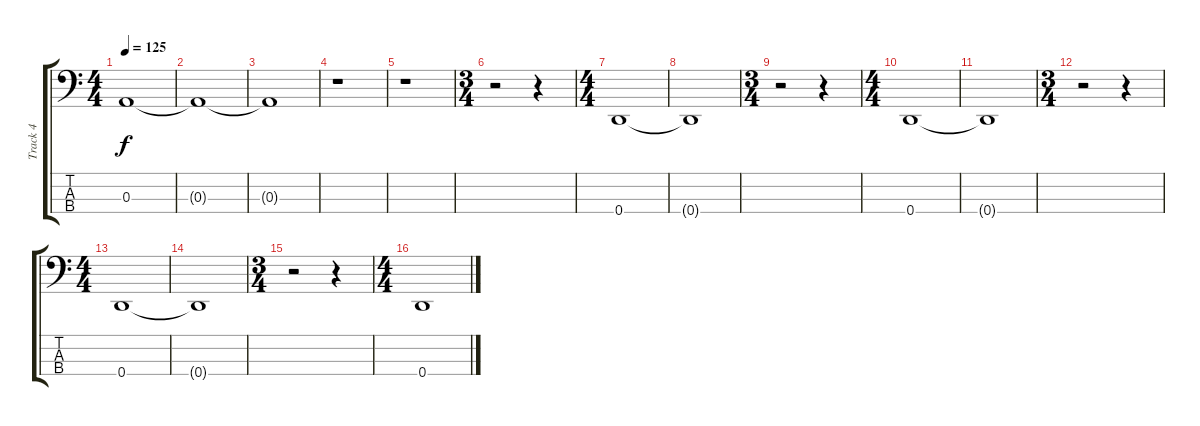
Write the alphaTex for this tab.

\track ("Track 4" "Track 4") {instrument electricbassfinger}
\staff {score tabs}
\tuning (G2 D2 A1 D1) {hide}
\ts (4 4)
\tempo 125
\clef f4
\ks c
0.3.1{dy f} |
0.3{t}.1 |
0.3{t}.1 |
r.1 |
r.1 |
\ts (3 4)
r.2 r.4 |
\ts (4 4)
0.4.1 |
0.4{t}.1 |
\ts (3 4)
r.2 r.4 |
\ts (4 4)
0.4.1 |
0.4{t}.1 |
\ts (3 4)
r.2 r.4 |
\ts (4 4)
0.4.1 |
0.4{t}.1 |
\ts (3 4)
r.2 r.4 |
\ts (4 4)
0.4.1
